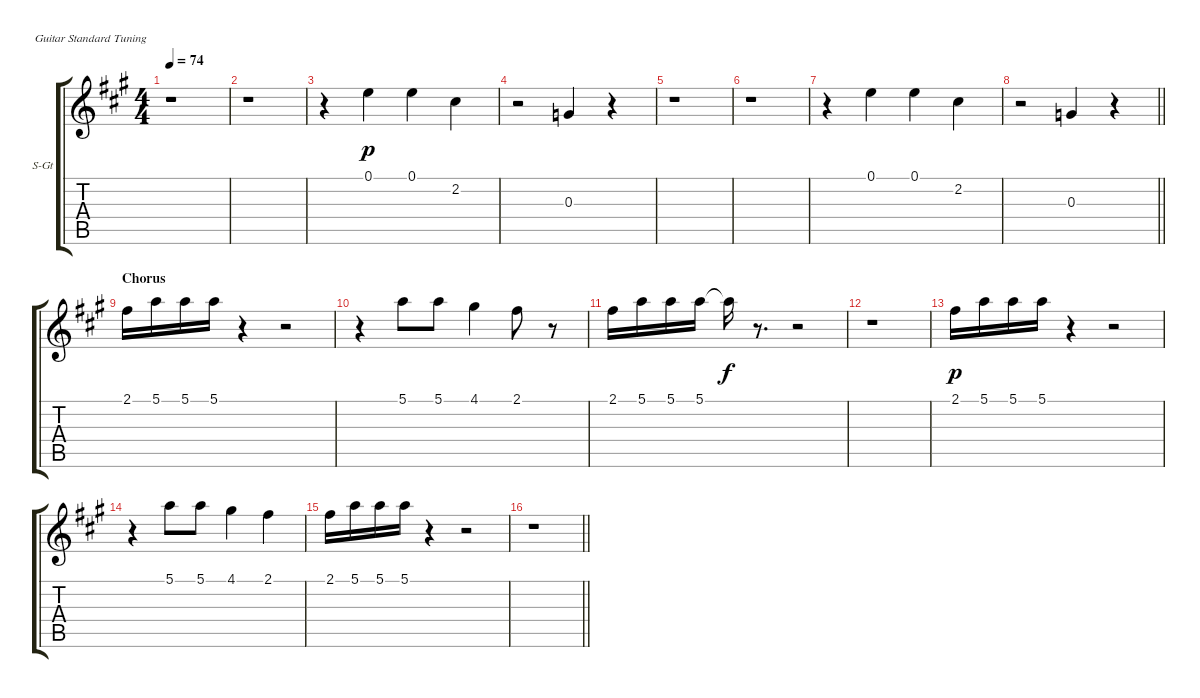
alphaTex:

\bracketExtendMode groupsimilarinstruments
\firstSystemTrackNameOrientation horizontal
\otherSystemsTrackNameOrientation horizontal
\track ("Vocal (backup)" "S-Gt") {instrument rockorgan}
\staff {score tabs}
\tuning (E4 B3 G3 D3 A2 E2)
\displaytranspose 12
\ts (4 4)
\tempo 74
\clef g2
\ks a
r.1{dy p} |
r.1 |
r.4 0.1.4 0.1.4 2.2.4 |
r.2 0.3.4 r.4 |
r.1 |
r.1 |
r.4 0.1.4 0.1.4 2.2.4 |
\barLineRight lightlight
r.2 0.3.4 r.4 |
\section ("" "Chorus")
2.1.16 5.1.16 5.1.16 5.1.16 r.4 r.2 |
r.4 5.1.8 5.1.8 4.1.4 2.1.8 r.8 |
2.1.16 5.1.16 5.1.16 5.1.16 5.1{t}.16{dy f} r.8{d} r.2 |
r.1 |
2.1.16{dy p} 5.1.16 5.1.16 5.1.16 r.4 r.2 |
r.4 5.1.8 5.1.8 4.1.4 2.1.4 |
2.1.16 5.1.16 5.1.16 5.1.16 r.4 r.2 |
\barLineRight lightlight
r.1
